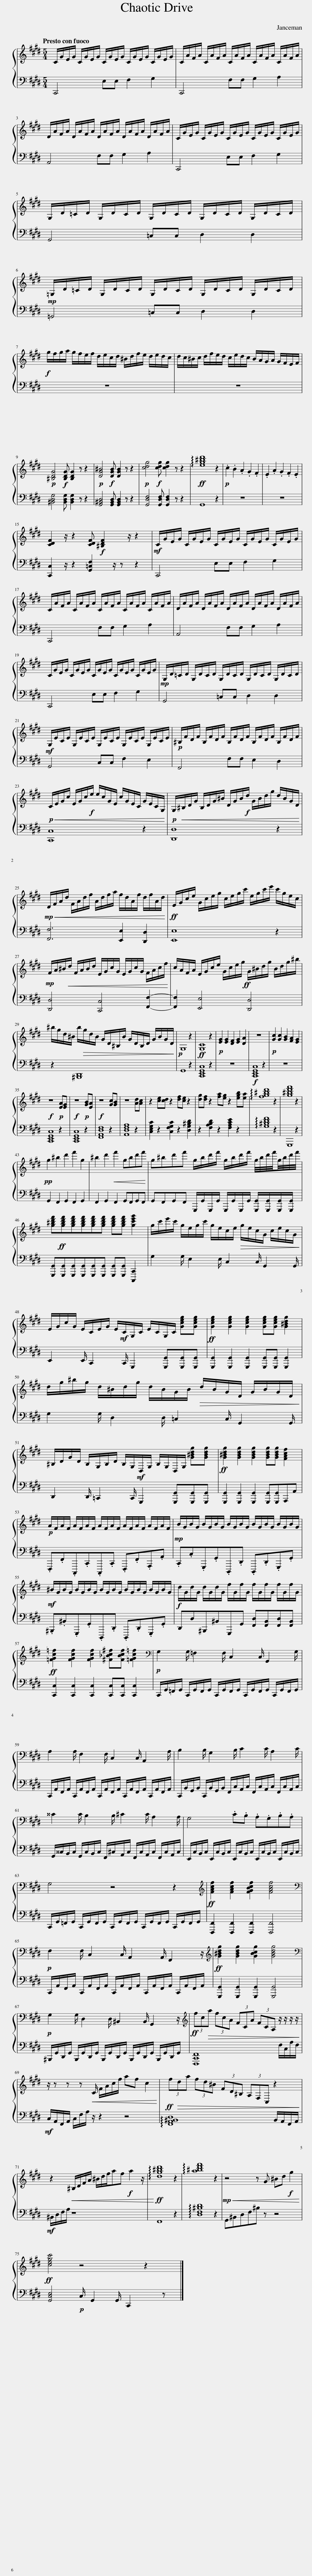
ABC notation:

X:1
%%score { 1 | 2 }
L:1/8
Q:1/4=187
M:5/4
I:linebreak $
K:E
V:1 treble
V:2 bass
V:1
 C/G/E/G/ C/G/E/G/ C/G/E/G/ C/G/E/G/ C/G/E/G/ | C/A/F/A/ C/A/F/A/ C/A/F/A/ C/A/F/A/ C/A/F/A/ |$ D/A/F/A/ D/A/F/A/ D/A/F/A/ D/A/F/A/ D/A/F/A/ | C/G/E/G/ C/G/E/G/ C/G/E/G/ C/G/E/G/ C/G/E/G/ |$ G,/D/=C/D/ G,/D/C/D/ G,/D/C/D/ G,/D/C/D/ G,/D/C/D/ |$ %5
!mp! =G,/D/=C/D/ G,/D/C/D/ G,/D/C/D/ G,/D/C/D/ G,/D/C/D/ |$!f! g/f/g/a/ g/f/e/f/ d/e/c/d/ ^B/d/f/e/ d/e/d/c/ | d/c/^B/c/ d/f/e/d/ c/e/d/c/ B/A/G/A/ G/F/E/F/ |$!p! [^B,DG]4!f! [B,DG] [B,DG]2 z z2 |!p! [DG^B]4!f! [DGB] [DGB]2 z z2 | %10
!p! [cdg]4!f! [cdg] [cdg]2 z z2 |!ff! !arpeggio![eg^bd']8 z2 |!p! .c2 .B2 .A2 .G2 .F2 | .E2 .A2 .G2 .F2 .E2 |$ [CDF]2 z/ z2 [CDF]!f! [^B,DF]2 z/ z2 | %15
!mf! C/G/E/G/ C/G/E/G/ C/G/E/G/ C/G/E/G/ C/G/E/G/ |$ C/A/F/A/ C/A/F/A/ C/A/F/A/ C/A/F/A/ C/A/F/A/ | D/A/F/A/ D/A/F/A/ D/A/F/A/ D/A/F/A/ D/A/F/A/ |$ C/G/E/G/ C/G/E/G/ C/G/E/G/ C/G/E/G/ C/G/E/G/ |!mp! G,/D/=C/D/ G,/D/C/D/ G,/D/C/D/ G,/D/C/D/ G,/D/C/D/ |$ %20
!mf! G,/E/C/E/ G,/E/C/E/ G,/E/C/E/ G,/E/C/E/ G,/E/C/E/ |!p! ^B,/F/D/F/ B,/F/D/F/ B,/F/D/F/ B,/F/D/F/ B,/F/D/F/ |$!p!!<(! C/E/G/c/ E/G/c/!f!e/ e/c/G/E/ c/G/E/C/ G/E/C/G,/!<)! |!p! G,/!<(!^B,/D/G/ B,/D/G/^B/ D/G/B/!f!d/ G/B/d/g/ d/B/G/D/!<)! |$!mp! D/!<(!F/A/d/ F/A/d/f/ A/d/f/a/ f/d/A/f/ d/f/A/d/!<)! | %25
!ff! E/G/c/e/ G/c/e/g/ c/e/g/c'/ e/g/c'/e'/ c'/g/e/c/ |$!mp! F/A/^B/!<(!d/ F/A/B/d/ E/G/c/G/ E/G/c/G/ F/A/c/f/!<)! | c/A/F/A/ E/G/c/e/ G/c/e/g/!ff! G/^B/d/g/ B/d/g/^b/ |$ ^b/g/d/^B/ b/!>(!g/d/B/ G/D/^B,/B/ G/D/B,/D/ G/B/G/D/!>)! |!p! G,8 z2 | %30
!ff! [G,C]8 z2 |!p! [EG]2 [EG]2 [DF]2 [EG]2 [DA]2 | z10 |!p! [Gc]2 [Gc]2 [GB]2 [FA]2 [EG]2 |$!f! z8!p! [EA][EG] | %35
!f! z8!p! [GB][EA] |!f! z8 [Gc][GB] | z8 [Ad][Ac] | z2 [ce][cd] z2 [df][ce] z2 | [dg][df] z2 [fa][eg] z2 [egb][ea] | %40
 !arpeggio![fg^bd']8 z2 | [g^bd'f']8 z2 |$!pp! g2 ^b2 d'2 f'2 g2 | ^b2 d'2!<(! f'2 gbd'f'!<)! | g^bd'f' g/b/d'/f'/ g/b/d'/f'/ g/4b/4d'/4f'/4g/4b/4d'/4f'/4 |$ %45
 [g^bd'f']!ff![gbd'f'][gbd'f'][gbd'f'][gbd'f'][gbd'f'] [gbd'f'][gbd'f'] [gc'e'g']2 | g/c'/e'/c'/ g/e/g/c'/ g/e/c/e/!>(! g/e/c/G/ c/e/c/G/!>)! |$ E/G/c/G/ E/C/E/G/ E/!mf!C/G,/C/ E/C/G,/C/ [Gceg][Gceg] |!ff! [Gceg]2 [Gceg]2 [Gceg]2 [Gceg][Gceg] [G^Bdg]2 |$ d/g/^b/g/ d/^B/d/g/ d/B/G/B/!>(! d/B/G/D/ G/B/G/D/!>)! |$ %50
 ^B,/D/G/D/ B,/G,/B,/D/ B,/G,/!mf!D,/G,/ B,/G,/D,/G,/ [G^Bdg][GBdg] |!ff! [G^Bdg]2 [GBdg]2 [GBdg]2 [GBdg][GBdg] [FAcf]2 |$!p! A/F/A/F/ A/F/A/F/ A/F/A/F/ A/F/A/F/ A/F/A/F/ |!mp! B/G/B/G/ B/G/B/G/ B/G/B/G/ B/G/B/G/ B/G/B/G/ |$!mf! ^B/G/B/G/ B/G/B/G/ B/G/B/G/ B/G/B/G/ B/G/B/G/ | %55
!f! d/G/d/G/ d/G/d/G/ f/G/f/G/ f/G/f/G/ f/G/f/G/ |$!ff! [=FGc=f]2 [FGcf]2 [FGcf]2 [^F_Bc^f][FBcf] [=FGc=f]2 |[K:bass]!p! G,2 G,/ =F,2 F,/ C,2 C,/ G,,2 G,/ |$ A,2 A,/ F,2 F,/ C,2 C,/ A,,2 A,/ | B,2 B,/ G,2 B,/ C2 C/ A,2 C/ |$ %60
 ^^C2 C/ B,2 B,/ ^C2 C/ A,2 A,/ | G,4 .C.B, .A,.G,.B,.A, |$ G,4 z4 z2 |[K:treble]!ff! [FAcf]2 [FAcf]2 [FGBcf]2 [FAcf]4 |$[K:bass]!p! F,2 F,/ C,2 C,/ A,,2 A,,/ F,,2 z/ | %65
[K:treble]!ff! [G^Bdg]2 [GBdg]2 [GBcg]2 [GBdg]4 |$[K:bass]!p! G,2 G,/ D,2 D,/ ^B,,2 B,,/ G,,2 z/ |[K:treble]!ff! (3fc!>(!a (3fcA (3FCA (3FCA, z/ z/ z/ z/!>)! |$ z/ z z z!<(! C/ F/A/c/f/ af c2!<)! |!ff! (3f!>(!da (3fd^B (3FD^B, (3A,F,C, z2!>)! |$ %70
 z2!<(! ^B,/D/F/A/ ^B/d/f/af!f! a2 z/!<)! |!ff! !arpeggio![dg^bd']8 z2 | !arpeggio![a^bd'f']8 z2 |!mp!!<(! z4 z G ^Bd!f! g2!<)! |$!ff! [cegc']4 z4 z2 |] %75
V:2
 C,,4 E,E, F,2 G,2 | C,,4 F,F, G,2 A,2 |$ A,,4 F,F, G,2 A,2 | C,,4 E,E, F,2 G,2 |$ G,,4 =C,C, D,2 D,2 |$ %5
 =G,,4 =C,C, D,2 D,2 |$ z10 | z10 |$ [^B,,D,G,]4 [B,,D,G,] [B,,D,G,]2 z z2 | [G,,^B,,D,]4 [G,,B,,D,] [G,,B,,D,]2 z z2 | %10
 [G,,D,F,]4 [G,,D,F,] [G,,D,F,]2 z z2 | G,,8 z2 | z10 | z10 |$ [C,,C,]2 z/ z2 [G,,=C,F,]2 z/ z z2 | %15
 C,,4 E,E, F,2 G,2 |$ C,,4 F,F, G,2 A,2 | A,,4 F,F, G,2 A,2 |$ C,,4 E,E, F,2 G,2 | G,,4 =C,C, D,2 D,2 |$ %20
 G,,4 C,C, F,2 E,2 | F,,4 F,F, E,2 D,2 |$ [C,,C,]8 z2 | [D,,D,]8 z2 |$ [F,,F,]6 [E,,E,]2 [D,,D,]2 | %25
 [E,,E,]8 z2 |$ [D,,D,]4 [C,,C,]4 [F,,F,]2- | [F,,F,]2 [E,,E,]4 [D,,D,]4 |$ z2 [^B,,,D,,]8 | G,,8 z2 | %30
 [C,,E,,G,,C,]8 z2 | z10 |!f! [C,,E,,G,,C,]8 z2 | z10 |$ [C,,E,,G,,C,]8 z2 | %35
 [C,,E,,G,,C,]8 z2 | [F,,A,,D,F,]8 z2 | [A,,D,F,A,]8 z2 | [C,E,G,C]2 z2 [C,F,G,C]2 z2 [D,G,^B,D]2 | z2 [F,A,B,D]2 z2 [F,A,CE]2 z2 | %40
 !arpeggio![G,^B,DF]8 z2 | G,,,8 z2 |$ G,,2 F,,2 G,,2 F,,2 G,,2 | F,,2 G,,2 F,,2 G,,F,,G,,F,, | G,,F,,G,,F,, G,,,/G,,/G,,,/G,,/ G,,,/G,,/G,,,/G,,/ [G,,,G,,]/[G,,,G,,]/[G,,,G,,]/[G,,,G,,]/ |$ %45
 [G,,,G,,][G,,,G,,][G,,,G,,][G,,,G,,][G,,,G,,][G,,,G,,] [G,,,G,,][G,,,G,,] [C,,,C,,]2 | G,2 G,/ E,2 E,/ C,2 C,/ G,,2 G,,/ |$ E,,2 E,,/ C,,2 C,,/ G,,,2 [G,,,G,,][G,,,G,,][G,,,G,,] | [G,,,G,,]2 [G,,,G,,]2 [G,,,G,,]2 [G,,,G,,][G,,,G,,] [G,,,G,,]2 |$ G,2 G,/ D,2 D,/ =C,2 C,/ G,,2 G,,/ |$ %50
 D,,2 D,,/ =C,,2 C,,/ G,,,2 [G,,,G,,][G,,,G,,][G,,,G,,] | [G,,,G,,]2 [G,,,G,,]2 [G,,,G,,]2 [G,,,G,,][G,,,G,,]A,,,A,, |$ .F,,,.F,,.C,,,.C,,.C,,,.C,, .F,,,.F,,.A,,,.A,, | .C,,.C,.G,,,.G,,.D,,,.D,, .D,,,.D,,.G,,,.G,, |$ .^B,,,.^B,,.G,,,.G,,.D,,,.D,, .D,,,.D,,.G,,,.G,, | %55
 D,,D,^B,,,^B,,G,,,G,, [F,,D,][F,,B,,][F,,D,][F,,B,,] |$ [C,,C,]2 [C,,C,]2 [C,,C,]2 [C,,C,][C,,C,] [C,,C,]2 | C,,/G,,/=F,,/G,,/ C,,/G,,/F,,/G,,/ C,,/G,,/F,,/G,,/ C,,/G,,/F,,/G,,/ C,,/G,,/F,,/G,,/ |$ C,,/A,,/F,,/A,,/ C,,/A,,/F,,/A,,/ C,,/A,,/F,,/A,,/ C,,/A,,/F,,/A,,/ C,,/A,,/F,,/A,,/ | C,,/B,,/G,,/B,,/ C,,/B,,/G,,/B,,/ F,,/C,/A,,/C,/ F,,/C,/A,,/C,/ F,,/C,/A,,/C,/ |$ %60
 G,,/^^C,/B,,/C,/ G,,/C,/B,,/C,/ F,,/^C,/A,,/C,/ F,,/C,/A,,/C,/ F,,/C,/A,,/C,/ | E,,/C,/B,,/C,/ E,,/C,/B,,/C,/ E,,/C,/B,,/C,/ E,,/C,/B,,/C,/ E,,/C,/B,,/C,/ |$ C,,/G,,/=F,,/G,,/ C,,/G,,/F,,/G,,/ C,,/G,,/F,,/G,,/ C,,/G,,/F,,/G,,/ C,,/G,,/F,,/G,,/ | [F,,,F,,]2 [F,,,F,,]2 [F,,,F,,]2 [F,,,F,,]4 |$ C,,/A,,/F,,/A,,/ C,,/A,,/F,,/A,,/ C,,/A,,/F,,/A,,/ C,,/A,,/F,,/A,,/ C,,/A,,/F,,/A,,/ | %65
 [G,,,G,,]2 [G,,,G,,]2 [G,,,G,,]2 [G,,,G,,]4 |$ ^B,,,/G,,/D,,/G,,/ B,,,/G,,/D,,/G,,/ B,,,/G,,/D,,/G,,/ B,,,/G,,/D,,/G,,/ B,,,/G,,/D,,/G,,/ | [F,,,C,,F,,]8 F,/C,/A,/F,/ |$!mf! C,/A,,/F,,/A,,/ C,/F,/A,/ z/ z2 z4 | !arpeggio![F,,A,,^B,,D,]8 B,,/A,,/F,,/A,,/ |$ %70
!mf! ^B,,/D,/F,/A,/ z8 | F,,8 z2 | !arpeggio![D,F,^B,D]8 z2 | G,,^B,,D,F,^B, z z4 |$ [G,,C,E,]4!p! C,/ G,,2 G,,/ C,,2 z |] %75
